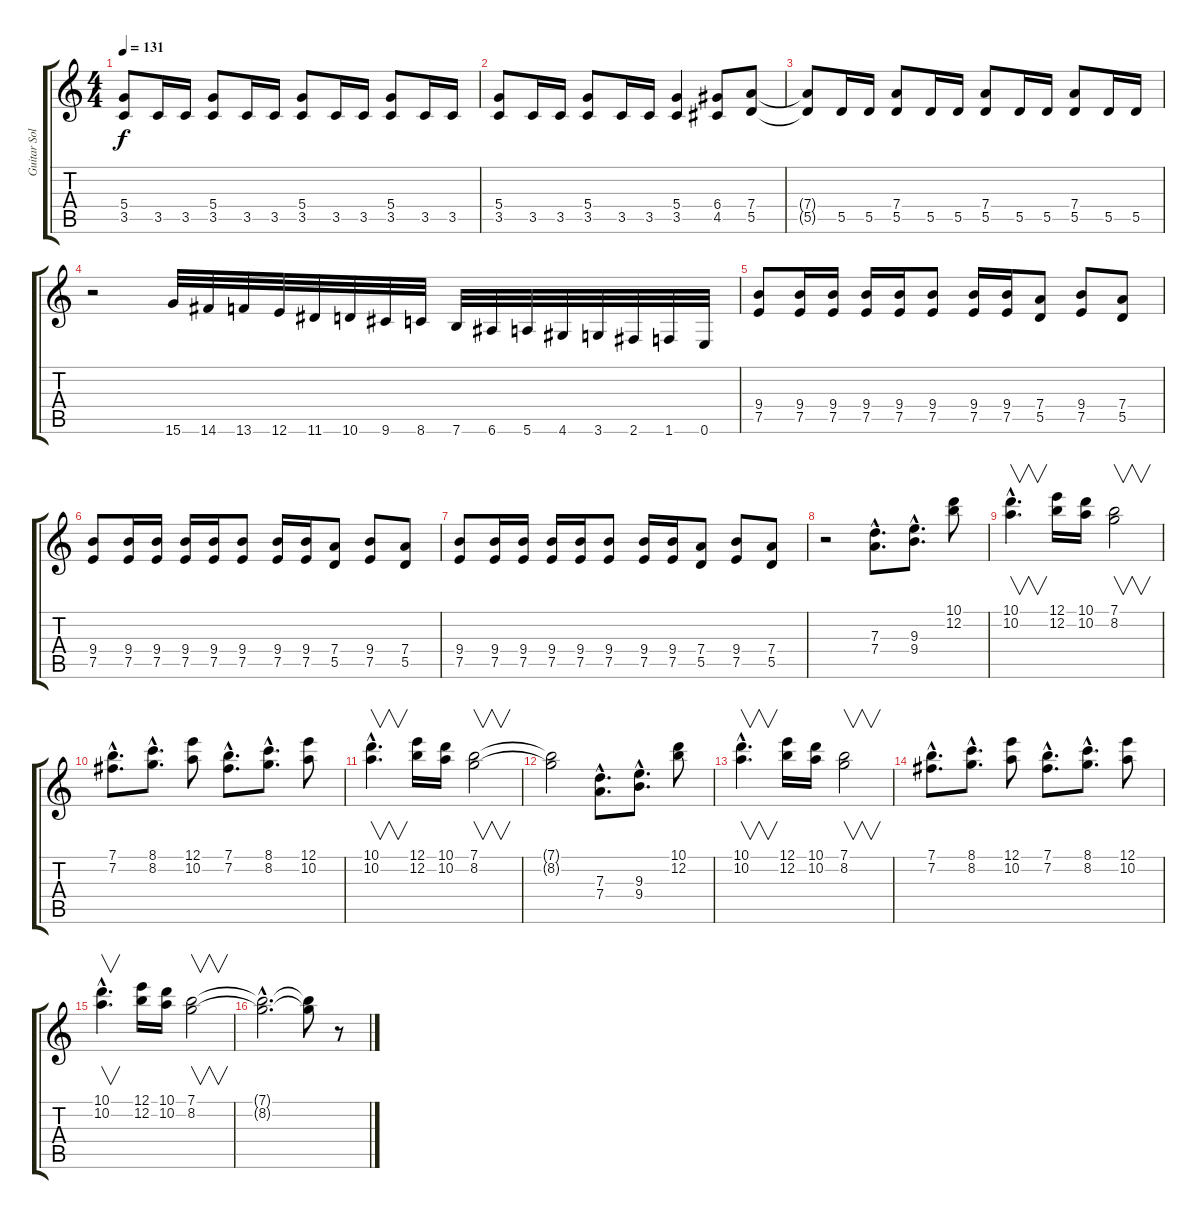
\track ("Guitar Solo And Fills" "Guitar Sol") {instrument distortionguitar}
\staff {score tabs}
\tuning (E4 B3 G3 D3 A2 E2) {hide}
\ts (4 4)
\tempo 131
\clef g2
\ks c
(5.4{t} 3.5{t}).8{dy f} 3.5.16 3.5.16 (5.4 3.5).8 3.5.16 3.5.16 (5.4 3.5).8 3.5.16 3.5.16 (5.4 3.5).8 3.5.16 3.5.16 |
(5.4 3.5).8 3.5.16 3.5.16 (5.4 3.5).8 3.5.16 3.5.16 (5.4 3.5).4 (6.4 4.5).8 (7.4 5.5).8 |
(7.4{t} 5.5{t}).8 5.5.16 5.5.16 (7.4 5.5).8 5.5.16 5.5.16 (7.4 5.5).8 5.5.16 5.5.16 (7.4 5.5).8 5.5.16 5.5.16 |
r.2 15.6.32 14.6.32 13.6.32 12.6.32 11.6.32 10.6.32 9.6.32 8.6.32 7.6.32 6.6.32 5.6.32 4.6.32 3.6.32 2.6.32 1.6.32 0.6.32 |
(9.4 7.5).8 (9.4 7.5).16 (9.4 7.5).16 (9.4 7.5).16 (9.4 7.5).16 (9.4 7.5).8 (9.4 7.5).16 (9.4 7.5).16 (7.4 5.5).8 (9.4 7.5).8 (7.4 5.5).8 |
(9.4 7.5).8 (9.4 7.5).16 (9.4 7.5).16 (9.4 7.5).16 (9.4 7.5).16 (9.4 7.5).8 (9.4 7.5).16 (9.4 7.5).16 (7.4 5.5).8 (9.4 7.5).8 (7.4 5.5).8 |
(9.4 7.5).8 (9.4 7.5).16 (9.4 7.5).16 (9.4 7.5).16 (9.4 7.5).16 (9.4 7.5).8 (9.4 7.5).16 (9.4 7.5).16 (7.4 5.5).8 (9.4 7.5).8 (7.4 5.5).8 |
r.2 (7.3{hac} 7.4{hac}).8{d balance 8 instrument distortionguitar} (9.3{hac} 9.4{hac}).8{d} (10.1 12.2).8 |
(10.1{hac} 10.2{hac}).4{v d} (12.1 12.2).16 (10.1 10.2).16 (7.1 8.2).2{v} |
(7.1{hac} 7.2{hac}).8{d} (8.1{hac} 8.2{hac}).8{d} (12.1 10.2).8 (7.1{hac} 7.2{hac}).8{d} (8.1{hac} 8.2{hac}).8{d} (12.1 10.2).8 |
(10.1{hac} 10.2{hac}).4{v d} (12.1 12.2).16 (10.1 10.2).16 (7.1 8.2).2{v} |
(7.1{t} 8.2{t}).2 (7.3{hac} 7.4{hac}).8{d} (9.3{hac} 9.4{hac}).8{d} (10.1 12.2).8 |
(10.1{hac} 10.2{hac}).4{v d} (12.1 12.2).16 (10.1 10.2).16 (7.1 8.2).2{v} |
(7.1{hac} 7.2{hac}).8{d} (8.1{hac} 8.2{hac}).8{d} (12.1 10.2).8 (7.1{hac} 7.2{hac}).8{d} (8.1{hac} 8.2{hac}).8{d} (12.1 10.2).8 |
(10.1{hac} 10.2{hac}).4{v d} (12.1 12.2).16 (10.1 10.2).16 (7.1 8.2).2{v} |
(7.1{hac t} 8.2{hac t}).2{d} (7.1{t} 8.2{t}).8 r.8
